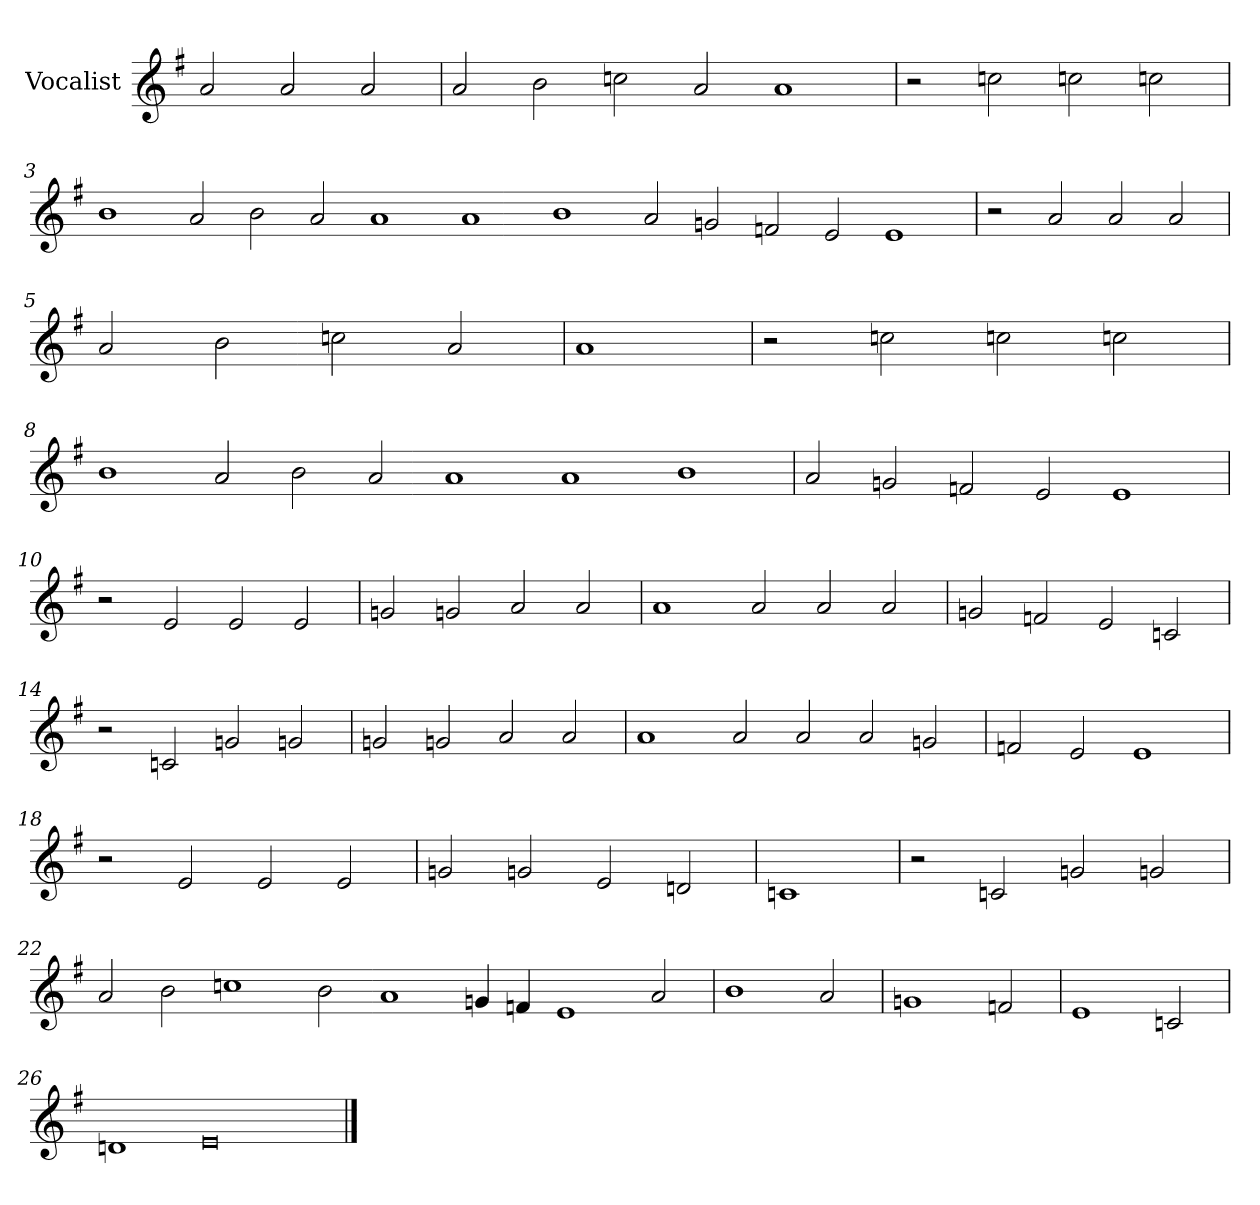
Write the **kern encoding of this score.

**kern
*part1
*staff1
*I"Vocalist
*k[f#]
*e:
=
2a
2a
2a
=1
2a
2b
2ccn
2a
1a
=2
2r
2ccn
2ccn
2ccn
=3
1b
2a
2b
2a
1a
1a
1b
2a
2gn
2fn
2e
1e
=4
2r
2a
2a
2a
=5
2a
2b
2ccn
2a
=6
1a
=7
2r
2ccn
2ccn
2ccn
=8
1b
2a
2b
2a
1a
1a
1b
=9
2a
2gn
2fn
2e
1e
=10
2r
2e
2e
2e
=11
2gn
2gn
2a
2a
=12
1a
2a
2a
2a
=13
2gn
2fn
2e
2cn
=14
2r
2cn
2gn
2gn
=15
2gn
2gn
2a
2a
=16
1a
2a
2a
2a
2gn
=17
2fn
2e
1e
=18
2r
2e
2e
2e
=19
2gn
2gn
2e
2dn
=20
1cn
=21
2r
2cn
2gn
2gn
=22
2a
2b
1ccn
2b
1a
4gn
4fn
1e
2a
=23
1b
2a
=24
1gn
2fn
=25
1e
2cn
=26
1dn
0e
==
*-
